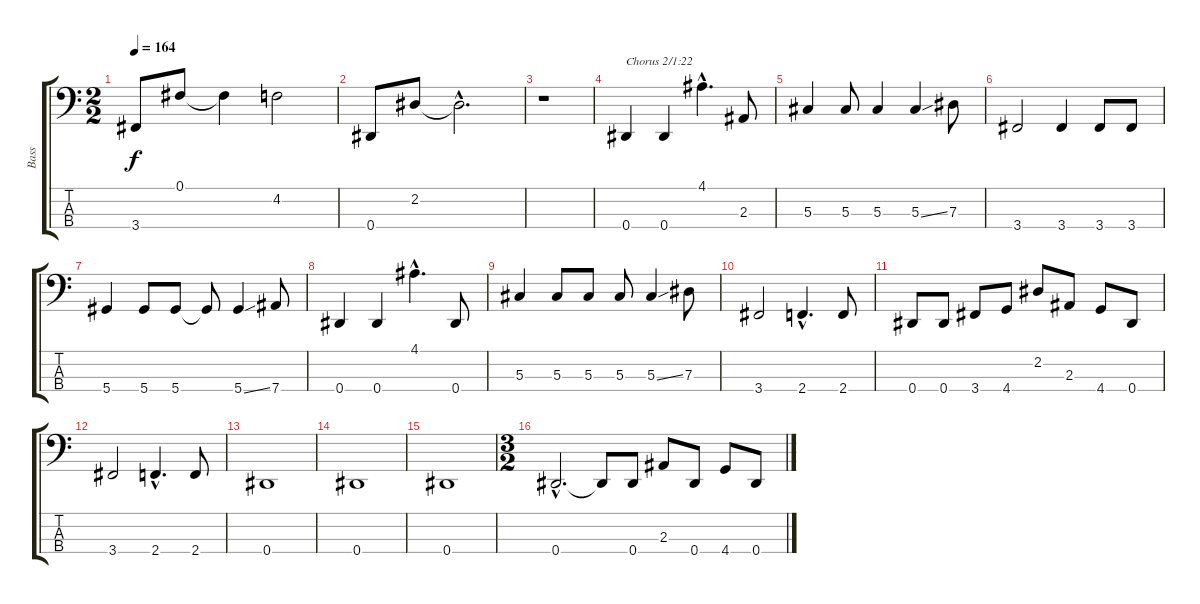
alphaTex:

\track ("Bass" "Bass") {instrument electricbassfinger}
\staff {score tabs}
\tuning (Gb2 Db2 Ab1 Eb1) {hide}
\ts (2 2)
\tempo 164
\clef f4
\ks c
3.4.8{dy f} 0.1.8 0.1{t}.4 4.2.2 |
0.4.8 2.2.8 2.2{hac t}.2{d} |
r.1 |
0.4.4{txt "Chorus 2/1:22"} 0.4.4 4.1{hac}.4{d} 2.3.8 |
5.3.4 5.3.8 5.3.4 5.3{ss}.4 7.3.8 |
3.4.2 3.4.4 3.4.8 3.4.8 |
5.4.4 5.4.8 5.4.8 5.4{t}.8 5.4{ss}.4 7.4.8 |
0.4.4 0.4.4 4.1{hac}.4{d} 0.4.8 |
5.3.4 5.3.8 5.3.8 5.3.8 5.3{ss}.4 7.3.8 |
3.4.2 2.4{hac}.4{d} 2.4.8 |
0.4.8 0.4.8 3.4.8 4.4.8 2.2.8 2.3.8 4.4.8 0.4.8 |
3.4.2 2.4{hac}.4{d} 2.4.8 |
0.4.1 |
0.4.1 |
0.4.1 |
\ts (3 2)
0.4{hac}.2{d} 0.4{t}.8 0.4.8 2.3.8 0.4.8 4.4.8 0.4.8
